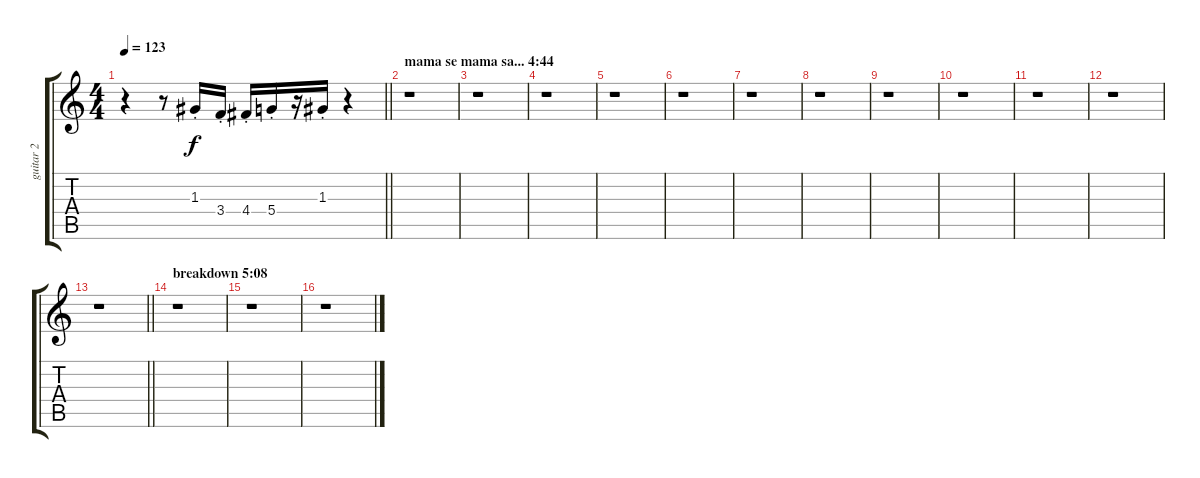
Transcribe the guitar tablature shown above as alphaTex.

\track ("guitar 2" "guitar 2") {instrument electricguitarmuted}
\staff {score tabs}
\tuning (E4 B3 G3 D3 A2 E2) {hide}
\ts (4 4)
\tempo 123
\clef g2
\barLineRight lightlight
\ks c
r.4{dy f} r.8 1.3{st}.16 3.4{st}.16 4.4{st}.16 5.4{st}.16 r.16 1.3{st}.16 r.4 |
\section ("" "mama se mama sa... 4:44")
r.1 |
r.1 |
r.1 |
r.1 |
r.1 |
r.1 |
r.1 |
r.1 |
r.1 |
r.1 |
r.1 |
\barLineRight lightlight
r.1 |
\section ("" "breakdown 5:08")
r.1 |
r.1 |
r.1
